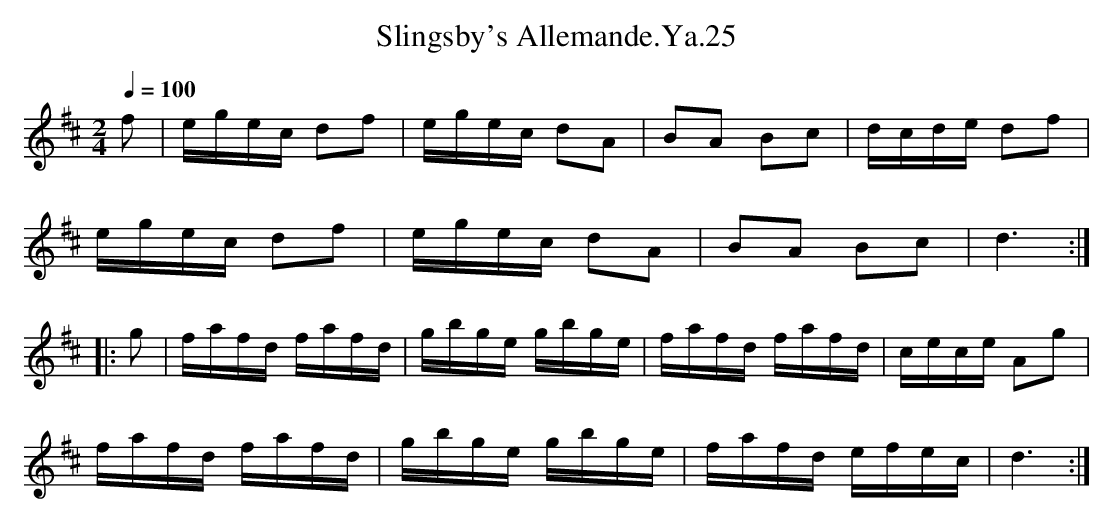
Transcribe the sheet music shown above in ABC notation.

X:1
T:Slingsby's Allemande.Ya.25
L:1/8
M:2/4
Q:1/4=100
K:D
f|e/g/e/c/ df|e/g/e/c/ dA|BA Bc|d/c/d/e/ df|
e/g/e/c/ df|e/g/e/c/ dA|BA Bc|d3:|
|:g|f/a/f/d/ f/a/f/d/ | g/b/g/e/ g/b/g/e/ | f/a/f/d/ f/a/f/d/ | c/e/c/e/ Ag|
f/a/f/d/ f/a/f/d/ | g/b/g/e/ g/b/g/e/ | f/a/f/d/ e/f/e/c/ | d3:|
